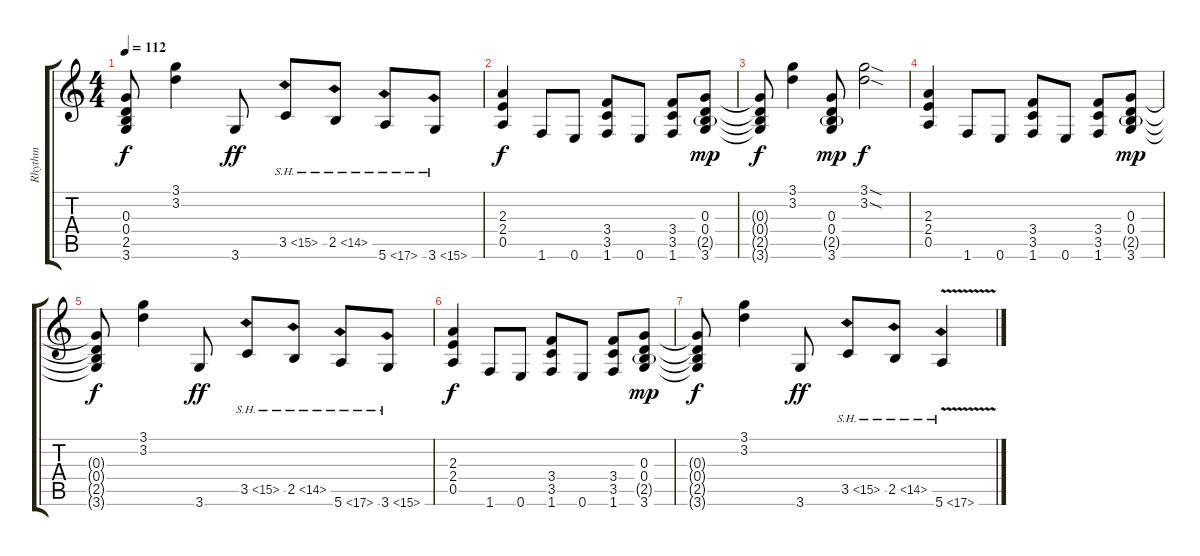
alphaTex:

\track ("Rhythm" "Rhythm") {instrument overdrivenguitar}
\staff {score tabs}
\tuning (E4 B3 G3 D3 A2 E2) {hide}
\ts (4 4)
\tempo 112
\clef g2
\ks c
(0.3{t} 0.4{t} 2.5{t} 3.6{t}).8{dy f} (3.1 3.2).4 3.6.8{dy ff} 3.5{sh 12}.8 2.5{sh 12}.8 5.6{sh 12}.8 3.6{sh 12}.8 |
(2.3 2.4 0.5).4{dy f} 1.6.8 0.6.8 (3.4 3.5 1.6).8 0.6.8 (3.4 3.5 1.6).8 (0.3 0.4 2.5{g} 3.6).8{dy mp} |
(0.3{t} 0.4{t} 2.5{t} 3.6{t}).8{dy f} (3.1 3.2).4 (0.3 0.4 2.5{g} 3.6).8{dy mp} (3.1{sod} 3.2{sod}).2{dy f} |
(2.3 2.4 0.5).4 1.6.8 0.6.8 (3.4 3.5 1.6).8 0.6.8 (3.4 3.5 1.6).8 (0.3 0.4 2.5{g} 3.6).8{dy mp} |
(0.3{t} 0.4{t} 2.5{t} 3.6{t}).8{dy f} (3.1 3.2).4 3.6.8{dy ff} 3.5{sh 12}.8 2.5{sh 12}.8 5.6{sh 12}.8 3.6{sh 12}.8 |
(2.3 2.4 0.5).4{dy f} 1.6.8 0.6.8 (3.4 3.5 1.6).8 0.6.8 (3.4 3.5 1.6).8 (0.3 0.4 2.5{g} 3.6).8{dy mp} |
(0.3{t} 0.4{t} 2.5{t} 3.6{t}).8{dy f} (3.1 3.2).4 3.6.8{dy ff} 3.5{sh 12}.8 2.5{sh 12}.8 5.6{sh 12 v}.4
